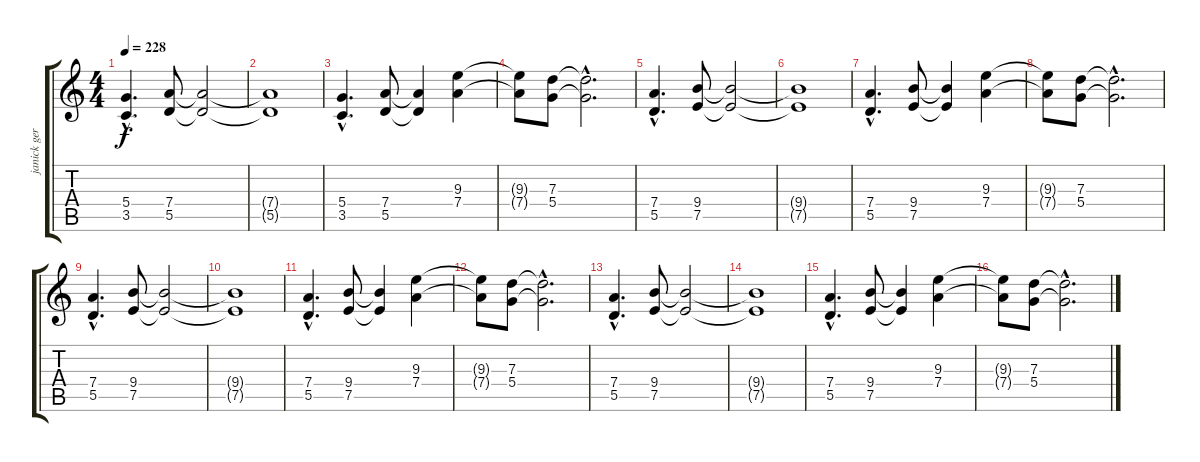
\track ("janick gers" "janick ger") {instrument overdrivenguitar}
\staff {score tabs}
\tuning (E4 B3 G3 D3 A2 E2) {hide}
\ts (4 4)
\tempo 228
\clef g2
\ks c
(5.4{hac} 3.5{hac}).4{d dy f} (7.4 5.5).8 (7.4{t} 5.5{t}).2 |
(7.4{t} 5.5{t}).1 |
(5.4{hac} 3.5{hac}).4{d} (7.4 5.5).8 (7.4{t} 5.5{t}).4 (9.3 7.4).4 |
(9.3{t} 7.4{t}).8 (7.3 5.4).8 (7.3{hac t} 5.4{hac t}).2{d} |
(7.4{hac} 5.5{hac}).4{d} (9.4 7.5).8 (9.4{t} 7.5{t}).2 |
(9.4{t} 7.5{t}).1 |
(7.4{hac} 5.5{hac}).4{d} (9.4 7.5).8 (9.4{t} 7.5{t}).4 (9.3 7.4).4 |
(9.3{t} 7.4{t}).8 (7.3 5.4).8 (7.3{hac t} 5.4{hac t}).2{d} |
(7.4{hac} 5.5{hac}).4{d} (9.4 7.5).8 (9.4{t} 7.5{t}).2 |
(9.4{t} 7.5{t}).1 |
(7.4{hac} 5.5{hac}).4{d} (9.4 7.5).8 (9.4{t} 7.5{t}).4 (9.3 7.4).4 |
(9.3{t} 7.4{t}).8 (7.3 5.4).8 (7.3{hac t} 5.4{hac t}).2{d} |
(7.4{hac} 5.5{hac}).4{d} (9.4 7.5).8 (9.4{t} 7.5{t}).2 |
(9.4{t} 7.5{t}).1 |
(7.4{hac} 5.5{hac}).4{d} (9.4 7.5).8 (9.4{t} 7.5{t}).4 (9.3 7.4).4 |
(9.3{t} 7.4{t}).8 (7.3 5.4).8 (7.3{hac t} 5.4{hac t}).2{d}
